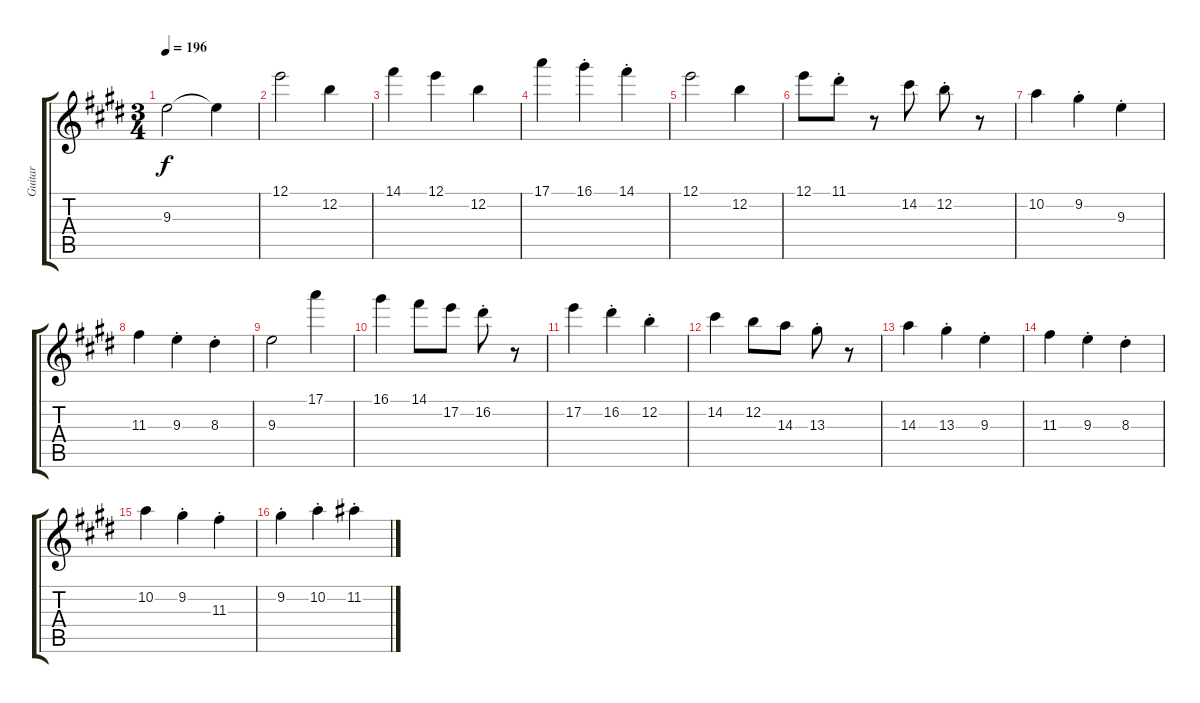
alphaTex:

\track ("Guitar" "Guitar") {instrument overdrivenguitar}
\staff {score tabs}
\tuning (E4 B3 G3 D3 A2 E2) {hide}
\ts (3 4)
\tempo 196
\clef g2
\ks c#minor
9.3.2{dy f} 9.3{t}.4 |
\ks e
12.1.2 12.2.4 |
\ks c#minor
14.1.4 12.1.4 12.2.4 |
\ks e
17.1.4 16.1{st}.4 14.1{st}.4 |
\ks c#minor
12.1.2 12.2.4 |
\ks e
12.1.8 11.1{st}.8 r.8 14.2.8 12.2{st}.8 r.8 |
\ks c#minor
10.2.4 9.2{st}.4 9.3{st}.4 |
\ks e
11.3.4 9.3{st}.4 8.3{st}.4 |
\ks c#minor
9.3.2 17.1.4 |
\ks e
16.1.4 14.1.8 17.2.8 16.2{st}.8 r.8 |
\ks c#minor
17.2.4 16.2{st}.4 12.2{st}.4 |
\ks e
14.2.4 12.2.8 14.3.8 13.3{st}.8 r.8 |
\ks c#minor
14.3.4 13.3{st}.4 9.3{st}.4 |
\ks e
11.3.4 9.3{st}.4 8.3{st}.4 |
\ks c#minor
10.2.4 9.2{st}.4 11.3{st}.4 |
\ks e
9.2{st}.4 10.2{st}.4 11.2{st}.4
